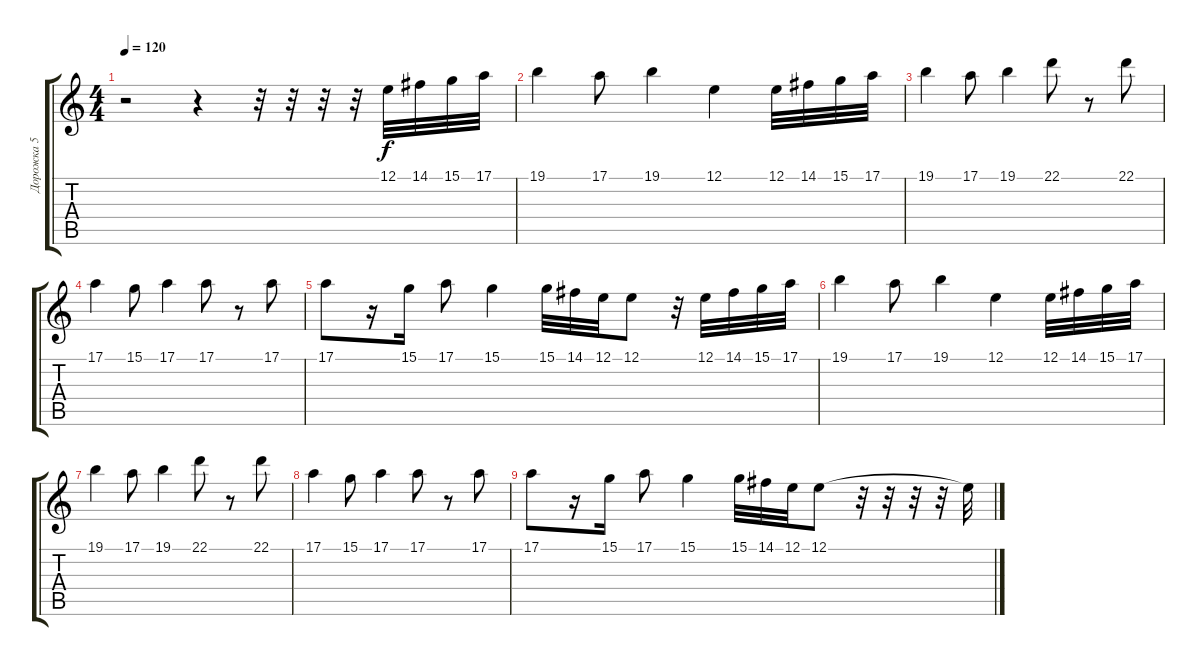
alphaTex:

\track ("Дорожка 5" "Дорожка 5") {instrument panflute}
\staff {score tabs}
\tuning (E4 B3 G3 D3 A2 E2) {hide}
\ts (4 4)
\tempo 120
\clef g2
\ks c
r.2{dy f} r.4 r.32 r.32 r.32 r.32 12.1.32 14.1.32 15.1.32 17.1.32 |
19.1.4 17.1.8 19.1.4 12.1.4 12.1.32 14.1.32 15.1.32 17.1.32 |
19.1.4 17.1.8 19.1.4 22.1.8 r.8 22.1.8 |
17.1.4 15.1.8 17.1.4 17.1.8 r.8 17.1.8 |
17.1.8 r.16 15.1.16 17.1.8 15.1.4 15.1.32 14.1.32 12.1.32 12.1.8 r.32 12.1.32 14.1.32 15.1.32 17.1.32 |
19.1.4 17.1.8 19.1.4 12.1.4 12.1.32 14.1.32 15.1.32 17.1.32 |
19.1.4 17.1.8 19.1.4 22.1.8 r.8 22.1.8 |
17.1.4 15.1.8 17.1.4 17.1.8 r.8 17.1.8 |
17.1.8 r.16 15.1.16 17.1.8 15.1.4 15.1.32 14.1.32 12.1.32 12.1.8 r.32 r.32 r.32 r.32 12.1{t}.32
